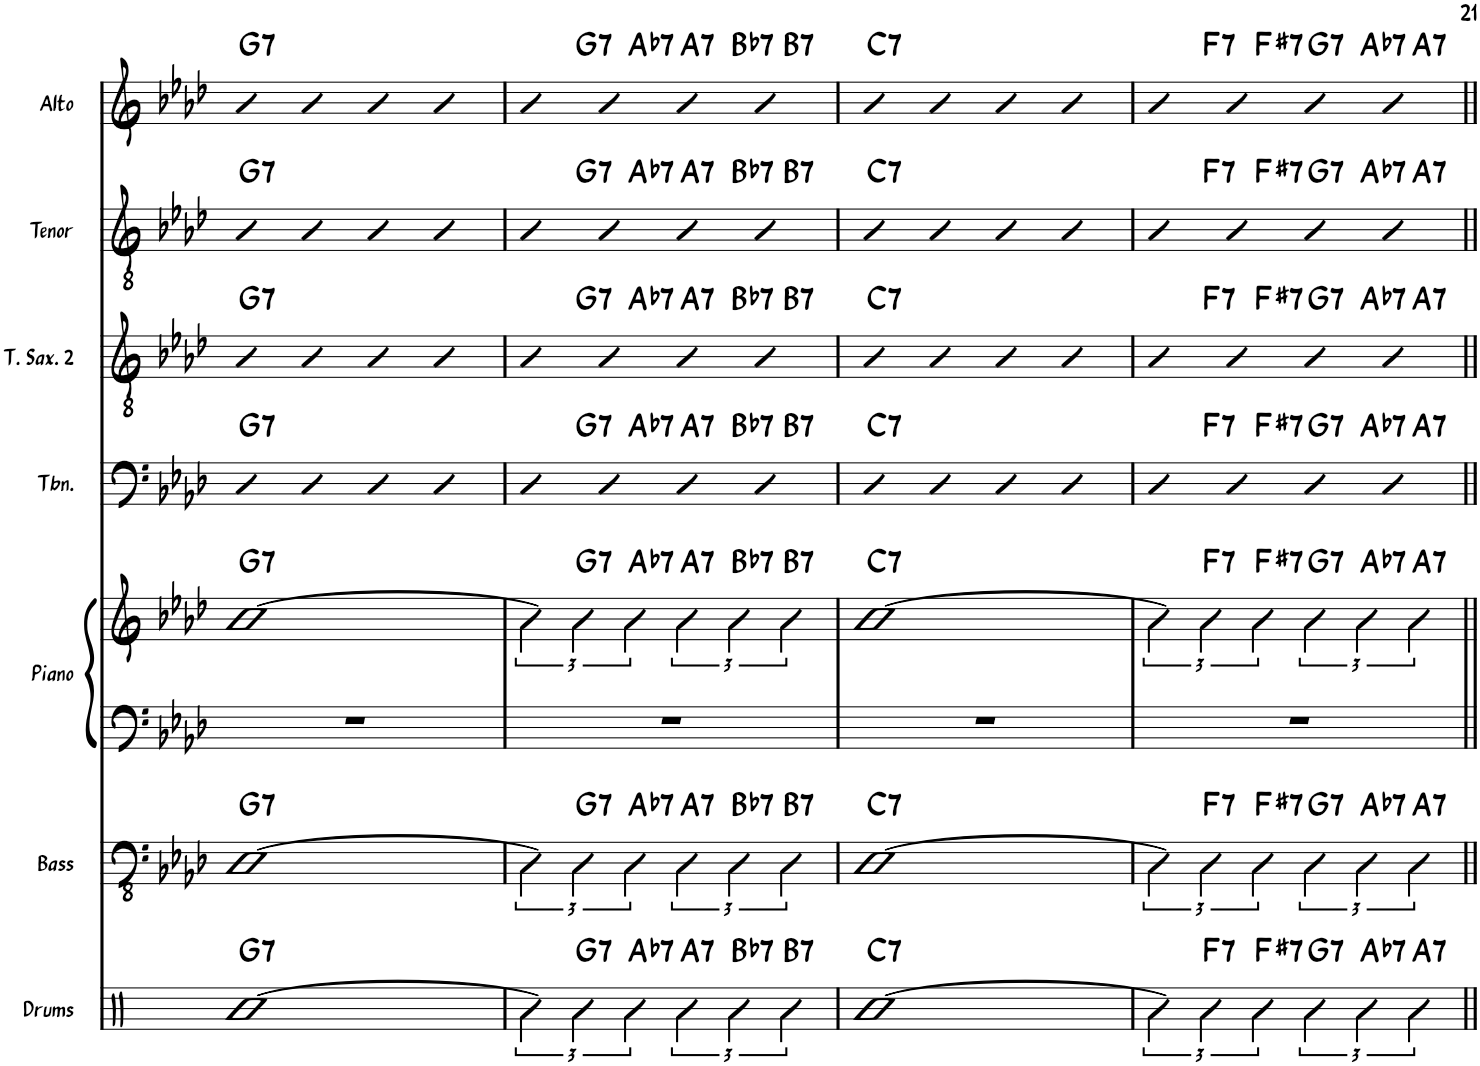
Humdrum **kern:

**kern	**harte	**kern	**harte	**kern	**kern	**harte	**kern	**harte	**kern	**harte	**kern	**harte	**kern	**harte
*part7	*part7	*part6	*part6	*part5	*part5	*part5	*part4	*part4	*part3	*part3	*part2	*part2	*part1	*part1
*staff8	*	*staff7	*	*staff6	*staff5	*	*staff4	*	*staff3	*	*staff2	*	*staff1	*
*I"Drums	*	*I"Bass	*	*I"Piano	*	*	*I"Trombone	*	*I"Tenor Saxophone 2	*	*I"Tenor Sax	*	*I"Alto Sax	*
*I'Drums	*	*I'Bass	*	*I'Piano	*	*	*I'Tbn.	*	*I'T. Sax. 2	*	*I'Tenor	*	*I'Alto	*
!!LO:PB:g=z
*clefX	*	*clefFv4	*	*clefF4	*clefG2	*	*clefF4	*	*clefGv2	*	*clefGv2	*	*clefG2	*
*	*	*	*	*	*	*	*	*	*Trd8c14	*	*Trd8c14	*	*Trd5c9	*
*k[]	*	*k[b-e-a-d-]	*	*k[b-e-a-d-]	*k[b-e-a-d-]	*	*k[b-e-a-d-]	*	*k[b-e-a-d-]	*	*k[b-e-a-d-]	*	*k[b-e-a-d-]	*
*M4/4	*	*M4/4	*	*M4/4	*M4/4	*	*M4/4	*	*M4/4	*	*M4/4	*	*M4/4	*
=77	=77	=77	=77	=77	=77	=77	=77	=77	=77	=77	=77	=77	=77	=77
!	!LO:H:kt=7	!	!LO:H:kt=7	!	!	!LO:H:kt=7	!	!LO:H:kt=7	!	!LO:H:kt=7	!	!LO:H:kt=7	!	!LO:H:kt=7
[1R	G:7	[1A-	G:7	1r	[1a-	G:7	4D-	G:7	4B-	G:7	4B-	G:7	4b-	G:7
.	.	.	.	.	.	.	4D-	.	4B-	.	4B-	.	4b-	.
.	.	.	.	.	.	.	4D-	.	4B-	.	4B-	.	4b-	.
.	.	.	.	.	.	.	4D-	.	4B-	.	4B-	.	4b-	.
=78	=78	=78	=78	=78	=78	=78	=78	=78	=78	=78	=78	=78	=78	=78
*	*	*	*	*	*	*	*^	*	*^	*	*^	*	*^	*
*	*	*	*	*	*	*	*	*^	*	*	*^	*	*	*^	*	*	*^	*
*	*	*	*	*	*	*	*	*	*^	*	*	*	*^	*	*	*	*^	*	*	*	*^	*
6R\]	.	6A-\]	.	1r	6a-\]	.	4D-	6ryy	3ryy	3%2ryy	.	4B-	6ryy	3ryy	3%2ryy	.	4B-	6ryy	3ryy	3%2ryy	.	4b-	6ryy	3ryy	3%2ryy	.
!	!LO:H:kt=7	!	!LO:H:kt=7	!	!	!LO:H:kt=7	!	!	!	!	!LO:H:kt=7	!	!	!	!	!LO:H:kt=7	!	!	!	!	!LO:H:kt=7	!	!	!	!	!LO:H:kt=7
6R\	G:7	6A-\	G:7	.	6a-\	G:7	.	3%2ryy	.	.	G:7	.	3%2ryy	.	.	G:7	.	3%2ryy	.	.	G:7	.	3%2ryy	.	.	G:7
.	.	.	.	.	.	.	4D-	.	.	.	.	4B-	.	.	.	.	4B-	.	.	.	.	4b-	.	.	.	.
!	!LO:H:kt=7	!	!LO:H:kt=7	!	!	!LO:H:kt=7	!	!	!	!	!LO:H:kt=7	!	!	!	!	!LO:H:kt=7	!	!	!	!	!LO:H:kt=7	!	!	!	!	!LO:H:kt=7
6R\	Ab:7	6A-\	Ab:7	.	6a-\	Ab:7	.	.	3%2ryy	.	Ab:7	.	.	3%2ryy	.	Ab:7	.	.	3%2ryy	.	Ab:7	.	.	3%2ryy	.	Ab:7
!	!LO:H:kt=7	!	!LO:H:kt=7	!	!	!LO:H:kt=7	!	!	!	!	!LO:H:kt=7	!	!	!	!	!LO:H:kt=7	!	!	!	!	!LO:H:kt=7	!	!	!	!	!LO:H:kt=7
6R\	A:7	6A-\	A:7	.	6a-\	A:7	4D-	.	.	.	A:7	4B-	.	.	.	A:7	4B-	.	.	.	A:7	4b-	.	.	.	A:7
!	!LO:H:kt=7	!	!LO:H:kt=7	!	!	!LO:H:kt=7	!	!	!	!	!LO:H:kt=7	!	!	!	!	!LO:H:kt=7	!	!	!	!	!LO:H:kt=7	!	!	!	!	!LO:H:kt=7
6R\	Bb:7	6A-\	Bb:7	.	6a-\	Bb:7	.	.	.	3ryy	Bb:7	.	.	.	3ryy	Bb:7	.	.	.	3ryy	Bb:7	.	.	.	3ryy	Bb:7
.	.	.	.	.	.	.	4D-	.	.	.	.	4B-	.	.	.	.	4B-	.	.	.	.	4b-	.	.	.	.
!	!LO:H:kt=7	!	!LO:H:kt=7	!	!	!LO:H:kt=7	!	!	!	!	!LO:H:kt=7	!	!	!	!	!LO:H:kt=7	!	!	!	!	!LO:H:kt=7	!	!	!	!	!LO:H:kt=7
6R\	B:7	6A-\	B:7	.	6a-\	B:7	.	6ryy	.	.	B:7	.	6ryy	.	.	B:7	.	6ryy	.	.	B:7	.	6ryy	.	.	B:7
=79	=79	=79	=79	=79	=79	=79	=79	=79	=79	=79	=79	=79	=79	=79	=79	=79	=79	=79	=79	=79	=79	=79	=79	=79	=79	=79
!	!LO:H:kt=7	!	!LO:H:kt=7	!	!	!LO:H:kt=7	!	!	!	!	!LO:H:kt=7	!	!	!	!	!LO:H:kt=7	!	!	!	!	!LO:H:kt=7	!	!	!	!	!LO:H:kt=7
*	*	*	*	*	*	*	*v	*v	*v	*v	*	*	*	*	*	*	*v	*v	*v	*v	*	*v	*v	*v	*v	*
*	*	*	*	*	*	*	*	*	*v	*v	*v	*v	*	*	*	*	*
[1R	C:7	[1A-	C:7	1r	[1a-	C:7	4D-	C:7	4B-	C:7	4B-	C:7	4b-	C:7
.	.	.	.	.	.	.	4D-	.	4B-	.	4B-	.	4b-	.
.	.	.	.	.	.	.	4D-	.	4B-	.	4B-	.	4b-	.
.	.	.	.	.	.	.	4D-	.	4B-	.	4B-	.	4b-	.
=80	=80	=80	=80	=80	=80	=80	=80	=80	=80	=80	=80	=80	=80	=80
*	*	*	*	*	*	*	*^	*	*^	*	*^	*	*^	*
*	*	*	*	*	*	*	*	*^	*	*	*^	*	*	*^	*	*	*^	*
*	*	*	*	*	*	*	*	*	*^	*	*	*	*^	*	*	*	*^	*	*	*	*^	*
6R\]	.	6A-\]	.	1r	6a-\]	.	4D-	6ryy	3ryy	3%2ryy	.	4B-	6ryy	3ryy	3%2ryy	.	4B-	6ryy	3ryy	3%2ryy	.	4b-	6ryy	3ryy	3%2ryy	.
!	!LO:H:kt=7	!	!LO:H:kt=7	!	!	!LO:H:kt=7	!	!	!	!	!LO:H:kt=7	!	!	!	!	!LO:H:kt=7	!	!	!	!	!LO:H:kt=7	!	!	!	!	!LO:H:kt=7
6R\	F:7	6A-\	F:7	.	6a-\	F:7	.	3%2ryy	.	.	F:7	.	3%2ryy	.	.	F:7	.	3%2ryy	.	.	F:7	.	3%2ryy	.	.	F:7
.	.	.	.	.	.	.	4D-	.	.	.	.	4B-	.	.	.	.	4B-	.	.	.	.	4b-	.	.	.	.
!	!LO:H:kt=7	!	!LO:H:kt=7	!	!	!LO:H:kt=7	!	!	!	!	!LO:H:kt=7	!	!	!	!	!LO:H:kt=7	!	!	!	!	!LO:H:kt=7	!	!	!	!	!LO:H:kt=7
6R\	F#:7	6A-\	F#:7	.	6a-\	F#:7	.	.	3%2ryy	.	F#:7	.	.	3%2ryy	.	F#:7	.	.	3%2ryy	.	F#:7	.	.	3%2ryy	.	F#:7
!	!LO:H:kt=7	!	!LO:H:kt=7	!	!	!LO:H:kt=7	!	!	!	!	!LO:H:kt=7	!	!	!	!	!LO:H:kt=7	!	!	!	!	!LO:H:kt=7	!	!	!	!	!LO:H:kt=7
6R\	G:7	6A-\	G:7	.	6a-\	G:7	4D-	.	.	.	G:7	4B-	.	.	.	G:7	4B-	.	.	.	G:7	4b-	.	.	.	G:7
!	!LO:H:kt=7	!	!LO:H:kt=7	!	!	!LO:H:kt=7	!	!	!	!	!LO:H:kt=7	!	!	!	!	!LO:H:kt=7	!	!	!	!	!LO:H:kt=7	!	!	!	!	!LO:H:kt=7
6R\	Ab:7	6A-\	Ab:7	.	6a-\	Ab:7	.	.	.	3ryy	Ab:7	.	.	.	3ryy	Ab:7	.	.	.	3ryy	Ab:7	.	.	.	3ryy	Ab:7
.	.	.	.	.	.	.	4D-	.	.	.	.	4B-	.	.	.	.	4B-	.	.	.	.	4b-	.	.	.	.
!	!LO:H:kt=7	!	!LO:H:kt=7	!	!	!LO:H:kt=7	!	!	!	!	!LO:H:kt=7	!	!	!	!	!LO:H:kt=7	!	!	!	!	!LO:H:kt=7	!	!	!	!	!LO:H:kt=7
6R\	A:7	6A-\	A:7	.	6a-\	A:7	.	6ryy	.	.	A:7	.	6ryy	.	.	A:7	.	6ryy	.	.	A:7	.	6ryy	.	.	A:7
*	*	*	*	*	*	*	*v	*v	*v	*v	*	*	*	*	*	*	*v	*v	*v	*v	*	*v	*v	*v	*v	*
*	*	*	*	*	*	*	*	*	*v	*v	*v	*v	*	*	*	*	*
=||	=||	=||	=||	=||	=||	=||	=||	=||	=||	=||	=||	=||	=||	=||
*-	*-	*-	*-	*-	*-	*-	*-	*-	*-	*-	*-	*-	*-	*-
